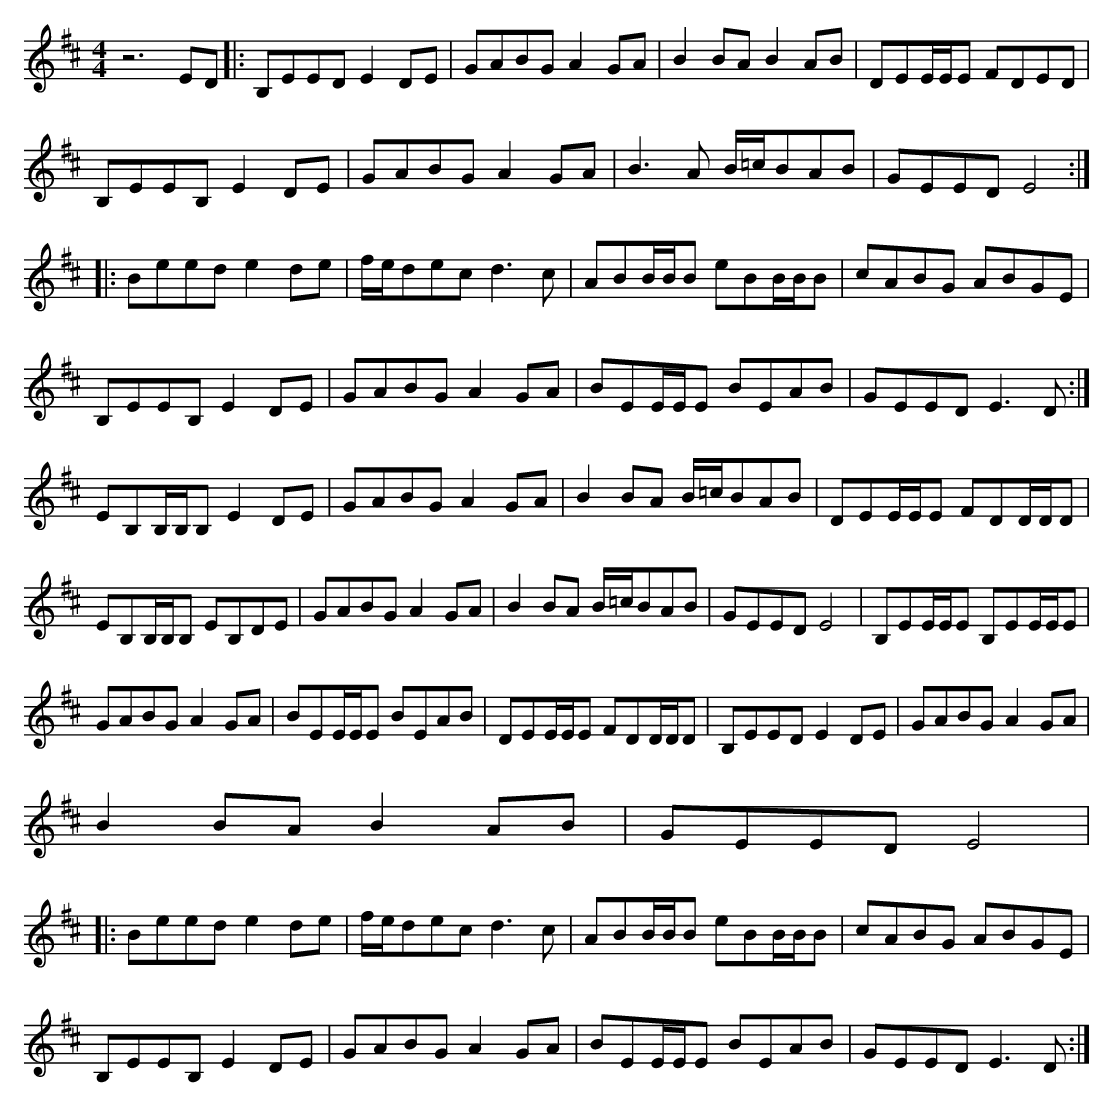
X:1
M:4/4
K:Edor
z6ED|:B,EED E2DE|GABG A2GA|B2BA B2AB|DEE/E/E FDED|
B,EEB, E2DE|GABG A2GA|B3A B/=c/BAB|GEED E4:|
|:Beed e2de|f/e/dec d3c|ABB/B/B eBB/B/B|cABG ABGE|
B,EEB, E2DE|GABG A2GA|BEE/E/E BEAB|GEED E3D:|
EB,B,/B,/B, E2DE|GABG A2GA|B2BA B/=c/BAB|DEE/E/E FDD/D/D|
EB,B,/B,/B, EB,DE|GABG A2GA|B2BA B/=c/BAB|GEED E4|B,EE/E/E B,EE/E/E|
GABG A2GA|BEE/E/E BEAB|DEE/E/E FDD/D/D|B,EED E2DE|GABG A2GA|
B2BA B2AB|GEED E4|
|:Beed e2de|f/e/dec d3c|ABB/B/B eBB/B/B|cABG ABGE|
B,EEB, E2DE|GABG A2GA|BEE/E/E BEAB|GEED E3D:|
